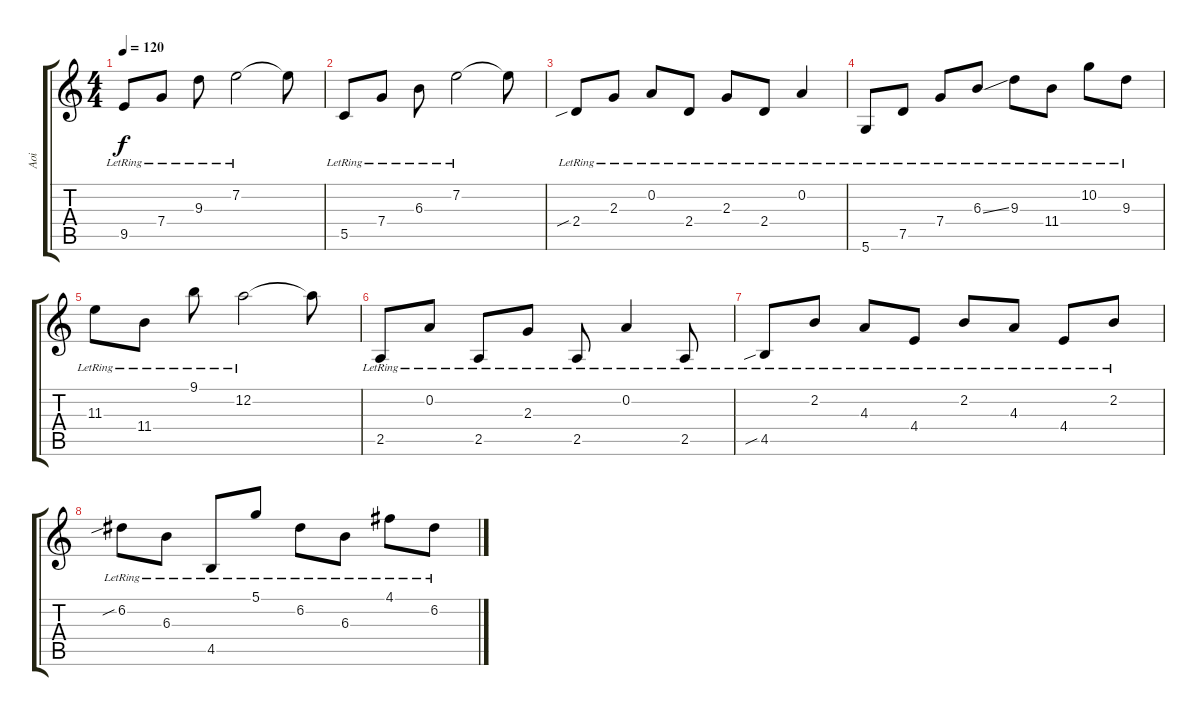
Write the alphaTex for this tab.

\track ("Aoi" "Aoi") {instrument acousticguitarsteel}
\staff {score tabs}
\tuning (D4 A3 F3 C3 G2 D2) {hide}
\ts (4 4)
\tempo 120
\clef g2
\ks c
9.5{lr}.8{dy f} 7.4{lr}.8 9.3{lr}.8 7.2{lr}.2 7.2{t}.8 |
5.5{lr}.8 7.4{lr}.8 6.3{lr}.8 7.2{lr}.2 7.2{t}.8 |
2.4{sib lr}.8 2.3{lr}.8 0.2{lr}.8 2.4{lr}.8 2.3{lr}.8 2.4{lr}.8 0.2{lr}.4 |
5.6{lr}.8 7.5{lr}.8 7.4{lr}.8 6.3{ss lr}.8 9.3{lr}.8 11.4{lr}.8 10.2{lr}.8 9.3{lr}.8 |
11.3{lr}.8 11.4{lr}.8 9.1{lr}.8 12.2{lr}.2 12.2{t}.8 |
2.5{lr}.8 0.2{lr}.8 2.5{lr}.8 2.3{lr}.8 2.5{lr}.8 0.2{lr}.4 2.5{lr}.8 |
4.5{sib lr}.8 2.2{lr}.8 4.3{lr}.8 4.4{lr}.8 2.2{lr}.8 4.3{lr}.8 4.4{lr}.8 2.2{lr}.8 |
6.2{sib lr}.8 6.3{lr}.8 4.5{lr}.8 5.1{lr}.8 6.2{lr}.8 6.3{lr}.8 4.1{lr}.8 6.2{lr}.8
